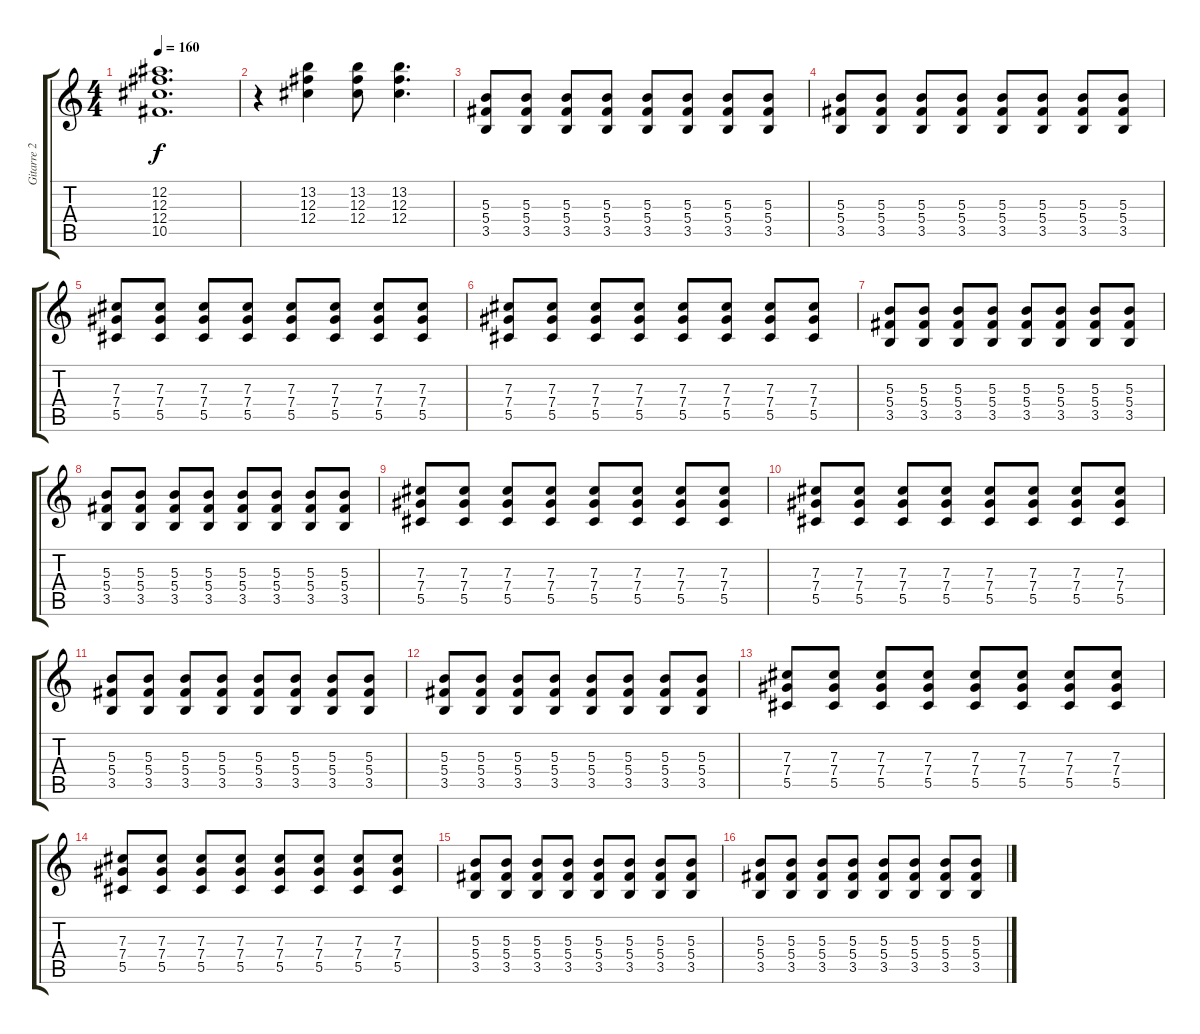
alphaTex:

\track ("Gitarre 2" "Gitarre 2") {instrument distortionguitar}
\staff {score tabs}
\tuning (Eb4 Bb3 Gb3 Db3 Ab2 Eb2) {hide}
\ts (4 4)
\tempo 160
\clef g2
\ks c
(12.2 12.3 12.4 10.5).1{d dy f} |
r.4 (13.2 12.3 12.4).4 (13.2 12.3 12.4).8 (13.2 12.3 12.4).4{d} |
(5.3 5.4 3.5).8 (5.3 5.4 3.5).8 (5.3 5.4 3.5).8 (5.3 5.4 3.5).8 (5.3 5.4 3.5).8 (5.3 5.4 3.5).8 (5.3 5.4 3.5).8 (5.3 5.4 3.5).8 |
(5.3 5.4 3.5).8 (5.3 5.4 3.5).8 (5.3 5.4 3.5).8 (5.3 5.4 3.5).8 (5.3 5.4 3.5).8 (5.3 5.4 3.5).8 (5.3 5.4 3.5).8 (5.3 5.4 3.5).8 |
(7.3 7.4 5.5).8 (7.3 7.4 5.5).8 (7.3 7.4 5.5).8 (7.3 7.4 5.5).8 (7.3 7.4 5.5).8 (7.3 7.4 5.5).8 (7.3 7.4 5.5).8 (7.3 7.4 5.5).8 |
(7.3 7.4 5.5).8 (7.3 7.4 5.5).8 (7.3 7.4 5.5).8 (7.3 7.4 5.5).8 (7.3 7.4 5.5).8 (7.3 7.4 5.5).8 (7.3 7.4 5.5).8 (7.3 7.4 5.5).8 |
(5.3 5.4 3.5).8 (5.3 5.4 3.5).8 (5.3 5.4 3.5).8 (5.3 5.4 3.5).8 (5.3 5.4 3.5).8 (5.3 5.4 3.5).8 (5.3 5.4 3.5).8 (5.3 5.4 3.5).8 |
(5.3 5.4 3.5).8 (5.3 5.4 3.5).8 (5.3 5.4 3.5).8 (5.3 5.4 3.5).8 (5.3 5.4 3.5).8 (5.3 5.4 3.5).8 (5.3 5.4 3.5).8 (5.3 5.4 3.5).8 |
(7.3 7.4 5.5).8 (7.3 7.4 5.5).8 (7.3 7.4 5.5).8 (7.3 7.4 5.5).8 (7.3 7.4 5.5).8 (7.3 7.4 5.5).8 (7.3 7.4 5.5).8 (7.3 7.4 5.5).8 |
(7.3 7.4 5.5).8 (7.3 7.4 5.5).8 (7.3 7.4 5.5).8 (7.3 7.4 5.5).8 (7.3 7.4 5.5).8 (7.3 7.4 5.5).8 (7.3 7.4 5.5).8 (7.3 7.4 5.5).8 |
(5.3 5.4 3.5).8 (5.3 5.4 3.5).8 (5.3 5.4 3.5).8 (5.3 5.4 3.5).8 (5.3 5.4 3.5).8 (5.3 5.4 3.5).8 (5.3 5.4 3.5).8 (5.3 5.4 3.5).8 |
(5.3 5.4 3.5).8 (5.3 5.4 3.5).8 (5.3 5.4 3.5).8 (5.3 5.4 3.5).8 (5.3 5.4 3.5).8 (5.3 5.4 3.5).8 (5.3 5.4 3.5).8 (5.3 5.4 3.5).8 |
(7.3 7.4 5.5).8 (7.3 7.4 5.5).8 (7.3 7.4 5.5).8 (7.3 7.4 5.5).8 (7.3 7.4 5.5).8 (7.3 7.4 5.5).8 (7.3 7.4 5.5).8 (7.3 7.4 5.5).8 |
(7.3 7.4 5.5).8 (7.3 7.4 5.5).8 (7.3 7.4 5.5).8 (7.3 7.4 5.5).8 (7.3 7.4 5.5).8 (7.3 7.4 5.5).8 (7.3 7.4 5.5).8 (7.3 7.4 5.5).8 |
(5.3 5.4 3.5).8 (5.3 5.4 3.5).8 (5.3 5.4 3.5).8 (5.3 5.4 3.5).8 (5.3 5.4 3.5).8 (5.3 5.4 3.5).8 (5.3 5.4 3.5).8 (5.3 5.4 3.5).8 |
(5.3 5.4 3.5).8 (5.3 5.4 3.5).8 (5.3 5.4 3.5).8 (5.3 5.4 3.5).8 (5.3 5.4 3.5).8 (5.3 5.4 3.5).8 (5.3 5.4 3.5).8 (5.3 5.4 3.5).8
